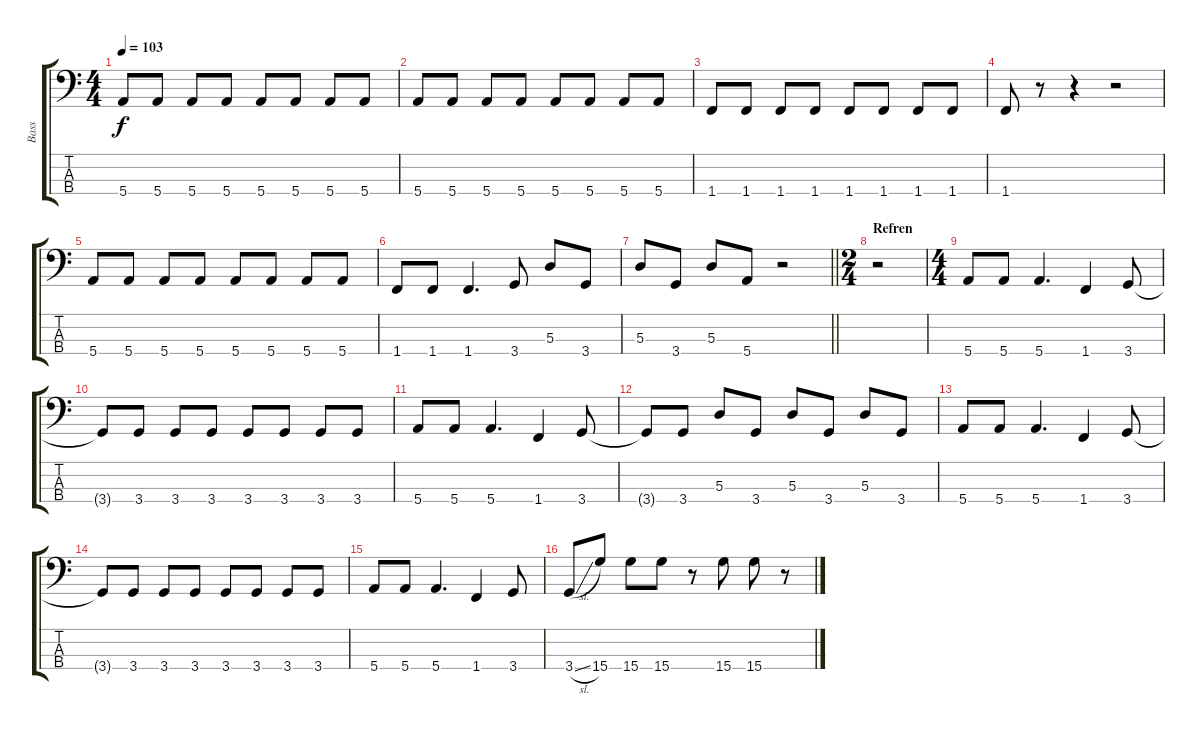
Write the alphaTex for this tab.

\track ("Bass" "Bass") {instrument electricbasspick}
\staff {score tabs}
\tuning (G2 D2 A1 E1) {hide}
\ts (4 4)
\tempo 103
\clef f4
\ks aminor
5.4.8{dy f} 5.4.8 5.4.8 5.4.8 5.4.8 5.4.8 5.4.8 5.4.8 |
5.4.8 5.4.8 5.4.8 5.4.8 5.4.8 5.4.8 5.4.8 5.4.8 |
1.4.8 1.4.8 1.4.8 1.4.8 1.4.8 1.4.8 1.4.8 1.4.8 |
1.4.8 r.8 r.4 r.2 |
5.4.8 5.4.8 5.4.8 5.4.8 5.4.8 5.4.8 5.4.8 5.4.8 |
1.4.8 1.4.8 1.4.4{d} 3.4.8 5.3.8 3.4.8 |
\barLineRight lightlight
5.3.8 3.4.8 5.3.8 5.4.8 r.2 |
\ts (2 4)
\section ("" "Refren")
r.2 |
\ts (4 4)
5.4.8 5.4.8 5.4.4{d} 1.4.4 3.4.8 |
3.4{t}.8 3.4.8 3.4.8 3.4.8 3.4.8 3.4.8 3.4.8 3.4.8 |
5.4.8 5.4.8 5.4.4{d} 1.4.4 3.4.8 |
3.4{t}.8 3.4.8 5.3.8 3.4.8 5.3.8 3.4.8 5.3.8 3.4.8 |
5.4.8 5.4.8 5.4.4{d} 1.4.4 3.4.8 |
3.4{t}.8 3.4.8 3.4.8 3.4.8 3.4.8 3.4.8 3.4.8 3.4.8 |
5.4.8 5.4.8 5.4.4{d} 1.4.4 3.4.8 |
3.4{sl}.8 15.4.8 15.4.8 15.4.8 r.8 15.4.8 15.4.8 r.8
